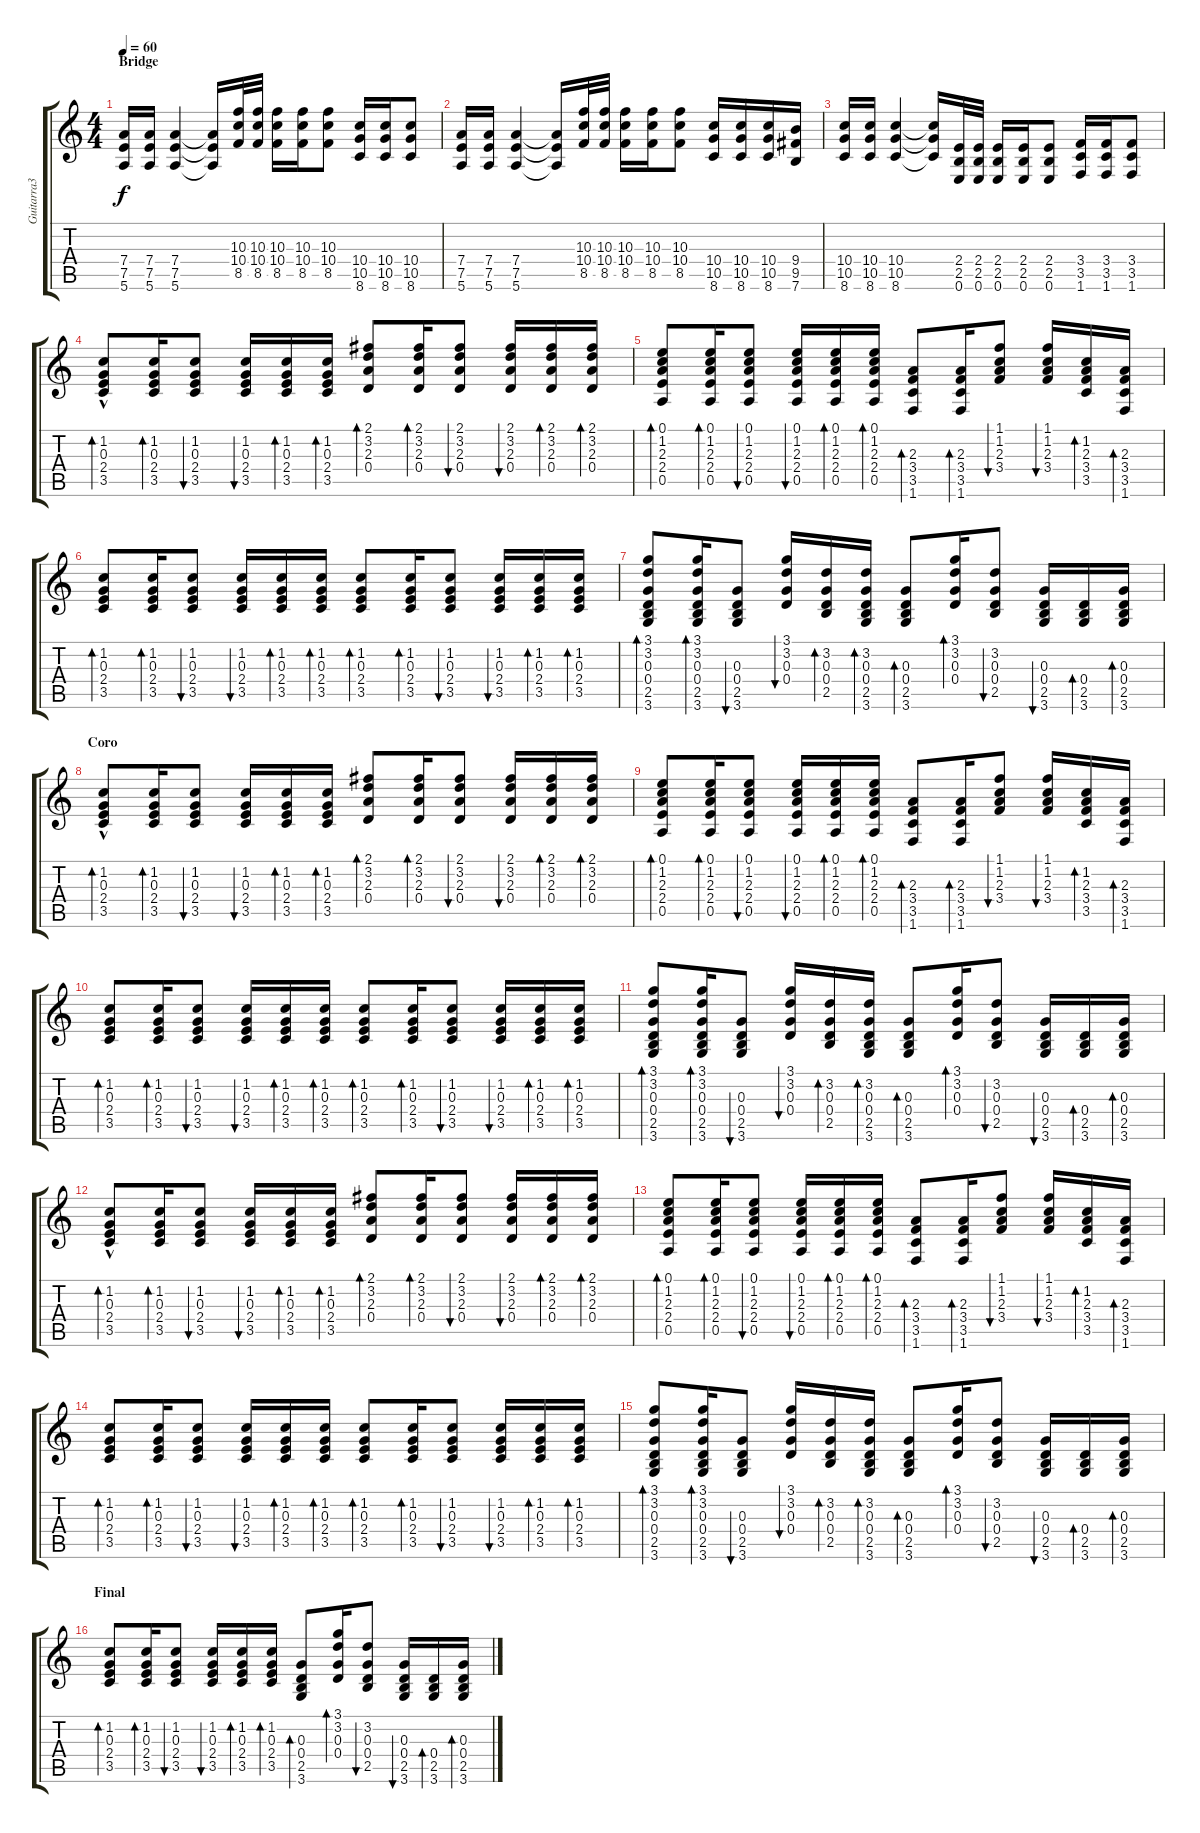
\track ("Guitarra3" "Guitarra3") {instrument acousticguitarnylon}
\staff {score tabs}
\tuning (E4 B3 G3 D3 A2 E2) {hide}
\ts (4 4)
\section ("" "Bridge")
\tempo 60
\clef g2
\ks c
(7.4 7.5 5.6).16{dy f} (7.4 7.5 5.6).16 (7.4 7.5 5.6).4 (7.4{t} 7.5{t} 5.6{t}).16 (10.3 10.4 8.5).32 (10.3 10.4 8.5).32 (10.3 10.4 8.5).16 (10.3 10.4 8.5).16 (10.3 10.4 8.5).8 (10.4 10.5 8.6).16 (10.4 10.5 8.6).16 (10.4 10.5 8.6).8 |
(7.4 7.5 5.6).16 (7.4 7.5 5.6).16 (7.4 7.5 5.6).4 (7.4{t} 7.5{t} 5.6{t}).16 (10.3 10.4 8.5).32 (10.3 10.4 8.5).32 (10.3 10.4 8.5).16 (10.3 10.4 8.5).16 (10.3 10.4 8.5).8 (10.4 10.5 8.6).16 (10.4 10.5 8.6).16 (10.4 10.5 8.6).16 (9.4 9.5 7.6).16 |
(10.4 10.5 8.6).16 (10.4 10.5 8.6).16 (10.4 10.5 8.6).4 (10.4{t} 10.5{t} 8.6{t}).16 (2.4 2.5 0.6).32 (2.4 2.5 0.6).32 (2.4 2.5 0.6).16 (2.4 2.5 0.6).16 (2.4 2.5 0.6).8 (3.4 3.5 1.6).16 (3.4 3.5 1.6).16 (3.4 3.5 1.6).8 |
(1.2 0.3 2.4 3.5{hac}).8{bd 30} (1.2 0.3 2.4 3.5).16{bd 30} (1.2 0.3 2.4 3.5).8{bu 30} (1.2 0.3 2.4 3.5).16{bu 30} (1.2 0.3 2.4 3.5).16{bd 30} (1.2 0.3 2.4 3.5).16{bd 30} (2.1 3.2 2.3 0.4).8{bd 30} (2.1 3.2 2.3 0.4).16{bd 30} (2.1 3.2 2.3 0.4).8{bu 30} (2.1 3.2 2.3 0.4).16{bu 30} (2.1 3.2 2.3 0.4).16{bd 30} (2.1 3.2 2.3 0.4).16{bd 30} |
(0.1 1.2 2.3 2.4 0.5).8{bd 30} (0.1 1.2 2.3 2.4 0.5).16{bd 30} (0.1 1.2 2.3 2.4 0.5).8{bu 30} (0.1 1.2 2.3 2.4 0.5).16{bu 30} (0.1 1.2 2.3 2.4 0.5).16{bd 30} (0.1 1.2 2.3 2.4 0.5).16{bd 30} (2.3 3.4 3.5 1.6).8{bd 30} (2.3 3.4 3.5 1.6).16{bd 30} (1.1 1.2 2.3 3.4).8{bu 30} (1.1 1.2 2.3 3.4).16{bu 30} (1.2 2.3 3.4 3.5).16{bd 30} (2.3 3.4 3.5 1.6).16{bd 30} |
(1.2 0.3 2.4 3.5).8{bd 30} (1.2 0.3 2.4 3.5).16{bd 30} (1.2 0.3 2.4 3.5).8{bu 30} (1.2 0.3 2.4 3.5).16{bu 30} (1.2 0.3 2.4 3.5).16{bd 30} (1.2 0.3 2.4 3.5).16{bd 30} (1.2 0.3 2.4 3.5).8{bd 30} (1.2 0.3 2.4 3.5).16{bd 30} (1.2 0.3 2.4 3.5).8{bu 30} (1.2 0.3 2.4 3.5).16{bu 30} (1.2 0.3 2.4 3.5).16{bd 30} (1.2 0.3 2.4 3.5).16{bd 30} |
(3.1 3.2 0.3 0.4 2.5 3.6).8{bd 30} (3.1 3.2 0.3 0.4 2.5 3.6).16{bd 30} (0.3 0.4 2.5 3.6).8{bu 30} (3.1 3.2 0.3 0.4).16{bu 30} (3.2 0.3 0.4 2.5).16{bd 30} (3.2 0.3 0.4 2.5 3.6).16{bd 30} (0.3 0.4 2.5 3.6).8{bd 30} (3.1 3.2 0.3 0.4).16{bd 30} (3.2 0.3 0.4 2.5).8{bu 30} (0.3 0.4 2.5 3.6).16{bu 30} (0.4 2.5 3.6).16{bd 30} (0.3 0.4 2.5 3.6).16{bd 30} |
\section ("" "Coro")
(1.2 0.3 2.4 3.5{hac}).8{bd 30} (1.2 0.3 2.4 3.5).16{bd 30} (1.2 0.3 2.4 3.5).8{bu 30} (1.2 0.3 2.4 3.5).16{bu 30} (1.2 0.3 2.4 3.5).16{bd 30} (1.2 0.3 2.4 3.5).16{bd 30} (2.1 3.2 2.3 0.4).8{bd 30} (2.1 3.2 2.3 0.4).16{bd 30} (2.1 3.2 2.3 0.4).8{bu 30} (2.1 3.2 2.3 0.4).16{bu 30} (2.1 3.2 2.3 0.4).16{bd 30} (2.1 3.2 2.3 0.4).16{bd 30} |
(0.1 1.2 2.3 2.4 0.5).8{bd 30} (0.1 1.2 2.3 2.4 0.5).16{bd 30} (0.1 1.2 2.3 2.4 0.5).8{bu 30} (0.1 1.2 2.3 2.4 0.5).16{bu 30} (0.1 1.2 2.3 2.4 0.5).16{bd 30} (0.1 1.2 2.3 2.4 0.5).16{bd 30} (2.3 3.4 3.5 1.6).8{bd 30} (2.3 3.4 3.5 1.6).16{bd 30} (1.1 1.2 2.3 3.4).8{bu 30} (1.1 1.2 2.3 3.4).16{bu 30} (1.2 2.3 3.4 3.5).16{bd 30} (2.3 3.4 3.5 1.6).16{bd 30} |
(1.2 0.3 2.4 3.5).8{bd 30} (1.2 0.3 2.4 3.5).16{bd 30} (1.2 0.3 2.4 3.5).8{bu 30} (1.2 0.3 2.4 3.5).16{bu 30} (1.2 0.3 2.4 3.5).16{bd 30} (1.2 0.3 2.4 3.5).16{bd 30} (1.2 0.3 2.4 3.5).8{bd 30} (1.2 0.3 2.4 3.5).16{bd 30} (1.2 0.3 2.4 3.5).8{bu 30} (1.2 0.3 2.4 3.5).16{bu 30} (1.2 0.3 2.4 3.5).16{bd 30} (1.2 0.3 2.4 3.5).16{bd 30} |
(3.1 3.2 0.3 0.4 2.5 3.6).8{bd 30} (3.1 3.2 0.3 0.4 2.5 3.6).16{bd 30} (0.3 0.4 2.5 3.6).8{bu 30} (3.1 3.2 0.3 0.4).16{bu 30} (3.2 0.3 0.4 2.5).16{bd 30} (3.2 0.3 0.4 2.5 3.6).16{bd 30} (0.3 0.4 2.5 3.6).8{bd 30} (3.1 3.2 0.3 0.4).16{bd 30} (3.2 0.3 0.4 2.5).8{bu 30} (0.3 0.4 2.5 3.6).16{bu 30} (0.4 2.5 3.6).16{bd 30} (0.3 0.4 2.5 3.6).16{bd 30} |
(1.2 0.3 2.4 3.5{hac}).8{bd 30} (1.2 0.3 2.4 3.5).16{bd 30} (1.2 0.3 2.4 3.5).8{bu 30} (1.2 0.3 2.4 3.5).16{bu 30} (1.2 0.3 2.4 3.5).16{bd 30} (1.2 0.3 2.4 3.5).16{bd 30} (2.1 3.2 2.3 0.4).8{bd 30} (2.1 3.2 2.3 0.4).16{bd 30} (2.1 3.2 2.3 0.4).8{bu 30} (2.1 3.2 2.3 0.4).16{bu 30} (2.1 3.2 2.3 0.4).16{bd 30} (2.1 3.2 2.3 0.4).16{bd 30} |
(0.1 1.2 2.3 2.4 0.5).8{bd 30} (0.1 1.2 2.3 2.4 0.5).16{bd 30} (0.1 1.2 2.3 2.4 0.5).8{bu 30} (0.1 1.2 2.3 2.4 0.5).16{bu 30} (0.1 1.2 2.3 2.4 0.5).16{bd 30} (0.1 1.2 2.3 2.4 0.5).16{bd 30} (2.3 3.4 3.5 1.6).8{bd 30} (2.3 3.4 3.5 1.6).16{bd 30} (1.1 1.2 2.3 3.4).8{bu 30} (1.1 1.2 2.3 3.4).16{bu 30} (1.2 2.3 3.4 3.5).16{bd 30} (2.3 3.4 3.5 1.6).16{bd 30} |
(1.2 0.3 2.4 3.5).8{bd 30} (1.2 0.3 2.4 3.5).16{bd 30} (1.2 0.3 2.4 3.5).8{bu 30} (1.2 0.3 2.4 3.5).16{bu 30} (1.2 0.3 2.4 3.5).16{bd 30} (1.2 0.3 2.4 3.5).16{bd 30} (1.2 0.3 2.4 3.5).8{bd 30} (1.2 0.3 2.4 3.5).16{bd 30} (1.2 0.3 2.4 3.5).8{bu 30} (1.2 0.3 2.4 3.5).16{bu 30} (1.2 0.3 2.4 3.5).16{bd 30} (1.2 0.3 2.4 3.5).16{bd 30} |
(3.1 3.2 0.3 0.4 2.5 3.6).8{bd 30} (3.1 3.2 0.3 0.4 2.5 3.6).16{bd 30} (0.3 0.4 2.5 3.6).8{bu 30} (3.1 3.2 0.3 0.4).16{bu 30} (3.2 0.3 0.4 2.5).16{bd 30} (3.2 0.3 0.4 2.5 3.6).16{bd 30} (0.3 0.4 2.5 3.6).8{bd 30} (3.1 3.2 0.3 0.4).16{bd 30} (3.2 0.3 0.4 2.5).8{bu 30} (0.3 0.4 2.5 3.6).16{bu 30} (0.4 2.5 3.6).16{bd 30} (0.3 0.4 2.5 3.6).16{bd 30} |
\section ("" "Final")
(1.2 0.3 2.4 3.5).8{bd 30} (1.2 0.3 2.4 3.5).16{bd 30} (1.2 0.3 2.4 3.5).8{bu 30} (1.2 0.3 2.4 3.5).16{bu 30} (1.2 0.3 2.4 3.5).16{bd 30} (1.2 0.3 2.4 3.5).16{bd 30} (0.3 0.4 2.5 3.6).8{bd 30} (3.1 3.2 0.3 0.4).16{bd 30} (3.2 0.3 0.4 2.5).8{bu 30} (0.3 0.4 2.5 3.6).16{bu 30} (0.4 2.5 3.6).16{bd 30} (0.3 0.4 2.5 3.6).16{bd 30}
